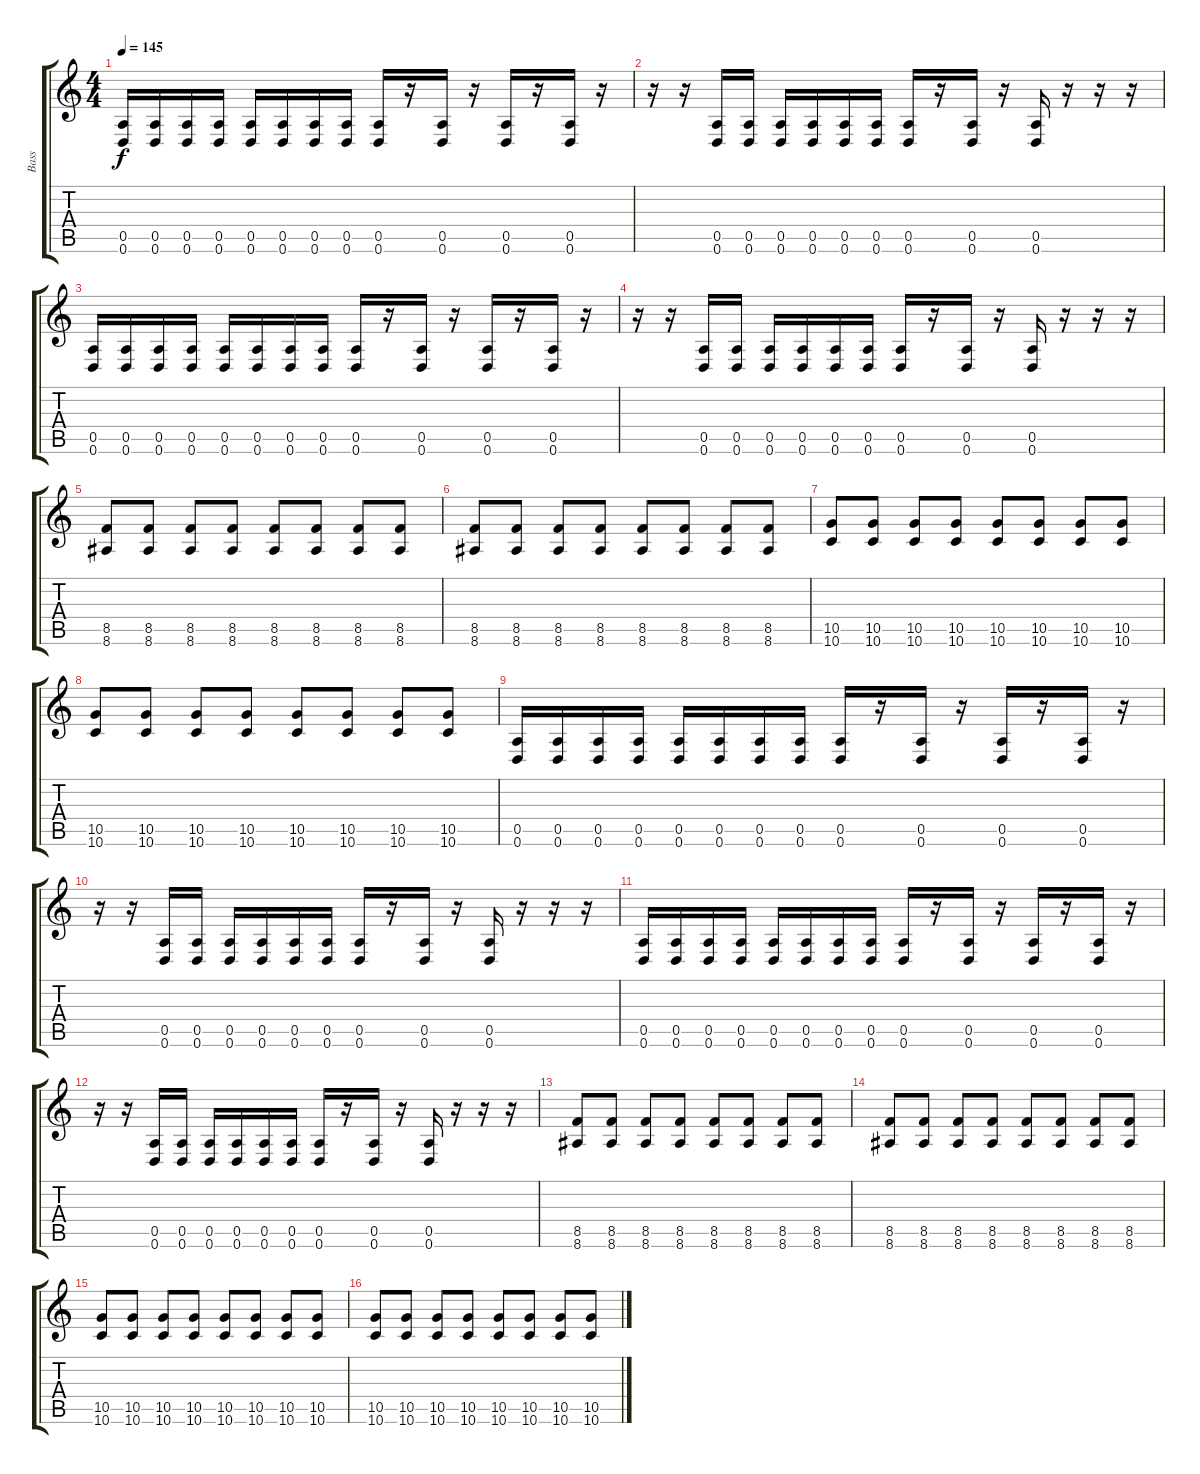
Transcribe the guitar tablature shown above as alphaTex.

\track ("Bass" "Bass") {instrument acousticguitarsteel}
\staff {score tabs}
\tuning (E4 B3 G3 D3 A2 D2) {hide}
\ts (4 4)
\tempo 145
\clef g2
\ks c
(0.5 0.6).16{dy f} (0.5 0.6).16 (0.5 0.6).16 (0.5 0.6).16 (0.5 0.6).16 (0.5 0.6).16 (0.5 0.6).16 (0.5 0.6).16 (0.5 0.6).16 r.16 (0.5 0.6).16 r.16 (0.5 0.6).16 r.16 (0.5 0.6).16 r.16 |
r.16 r.16 (0.5 0.6).16 (0.5 0.6).16 (0.5 0.6).16 (0.5 0.6).16 (0.5 0.6).16 (0.5 0.6).16 (0.5 0.6).16 r.16 (0.5 0.6).16 r.16 (0.5 0.6).16 r.16 r.16 r.16 |
(0.5 0.6).16 (0.5 0.6).16 (0.5 0.6).16 (0.5 0.6).16 (0.5 0.6).16 (0.5 0.6).16 (0.5 0.6).16 (0.5 0.6).16 (0.5 0.6).16 r.16 (0.5 0.6).16 r.16 (0.5 0.6).16 r.16 (0.5 0.6).16 r.16 |
r.16 r.16 (0.5 0.6).16 (0.5 0.6).16 (0.5 0.6).16 (0.5 0.6).16 (0.5 0.6).16 (0.5 0.6).16 (0.5 0.6).16 r.16 (0.5 0.6).16 r.16 (0.5 0.6).16 r.16 r.16 r.16 |
(8.5 8.6).8 (8.5 8.6).8 (8.5 8.6).8 (8.5 8.6).8 (8.5 8.6).8 (8.5 8.6).8 (8.5 8.6).8 (8.5 8.6).8 |
(8.5 8.6).8 (8.5 8.6).8 (8.5 8.6).8 (8.5 8.6).8 (8.5 8.6).8 (8.5 8.6).8 (8.5 8.6).8 (8.5 8.6).8 |
(10.5 10.6).8 (10.5 10.6).8 (10.5 10.6).8 (10.5 10.6).8 (10.5 10.6).8 (10.5 10.6).8 (10.5 10.6).8 (10.5 10.6).8 |
(10.5 10.6).8 (10.5 10.6).8 (10.5 10.6).8 (10.5 10.6).8 (10.5 10.6).8 (10.5 10.6).8 (10.5 10.6).8 (10.5 10.6).8 |
(0.5 0.6).16 (0.5 0.6).16 (0.5 0.6).16 (0.5 0.6).16 (0.5 0.6).16 (0.5 0.6).16 (0.5 0.6).16 (0.5 0.6).16 (0.5 0.6).16 r.16 (0.5 0.6).16 r.16 (0.5 0.6).16 r.16 (0.5 0.6).16 r.16 |
r.16 r.16 (0.5 0.6).16 (0.5 0.6).16 (0.5 0.6).16 (0.5 0.6).16 (0.5 0.6).16 (0.5 0.6).16 (0.5 0.6).16 r.16 (0.5 0.6).16 r.16 (0.5 0.6).16 r.16 r.16 r.16 |
(0.5 0.6).16 (0.5 0.6).16 (0.5 0.6).16 (0.5 0.6).16 (0.5 0.6).16 (0.5 0.6).16 (0.5 0.6).16 (0.5 0.6).16 (0.5 0.6).16 r.16 (0.5 0.6).16 r.16 (0.5 0.6).16 r.16 (0.5 0.6).16 r.16 |
r.16 r.16 (0.5 0.6).16 (0.5 0.6).16 (0.5 0.6).16 (0.5 0.6).16 (0.5 0.6).16 (0.5 0.6).16 (0.5 0.6).16 r.16 (0.5 0.6).16 r.16 (0.5 0.6).16 r.16 r.16 r.16 |
(8.5 8.6).8 (8.5 8.6).8 (8.5 8.6).8 (8.5 8.6).8 (8.5 8.6).8 (8.5 8.6).8 (8.5 8.6).8 (8.5 8.6).8 |
(8.5 8.6).8 (8.5 8.6).8 (8.5 8.6).8 (8.5 8.6).8 (8.5 8.6).8 (8.5 8.6).8 (8.5 8.6).8 (8.5 8.6).8 |
(10.5 10.6).8 (10.5 10.6).8 (10.5 10.6).8 (10.5 10.6).8 (10.5 10.6).8 (10.5 10.6).8 (10.5 10.6).8 (10.5 10.6).8 |
(10.5 10.6).8 (10.5 10.6).8 (10.5 10.6).8 (10.5 10.6).8 (10.5 10.6).8 (10.5 10.6).8 (10.5 10.6).8 (10.5 10.6).8
